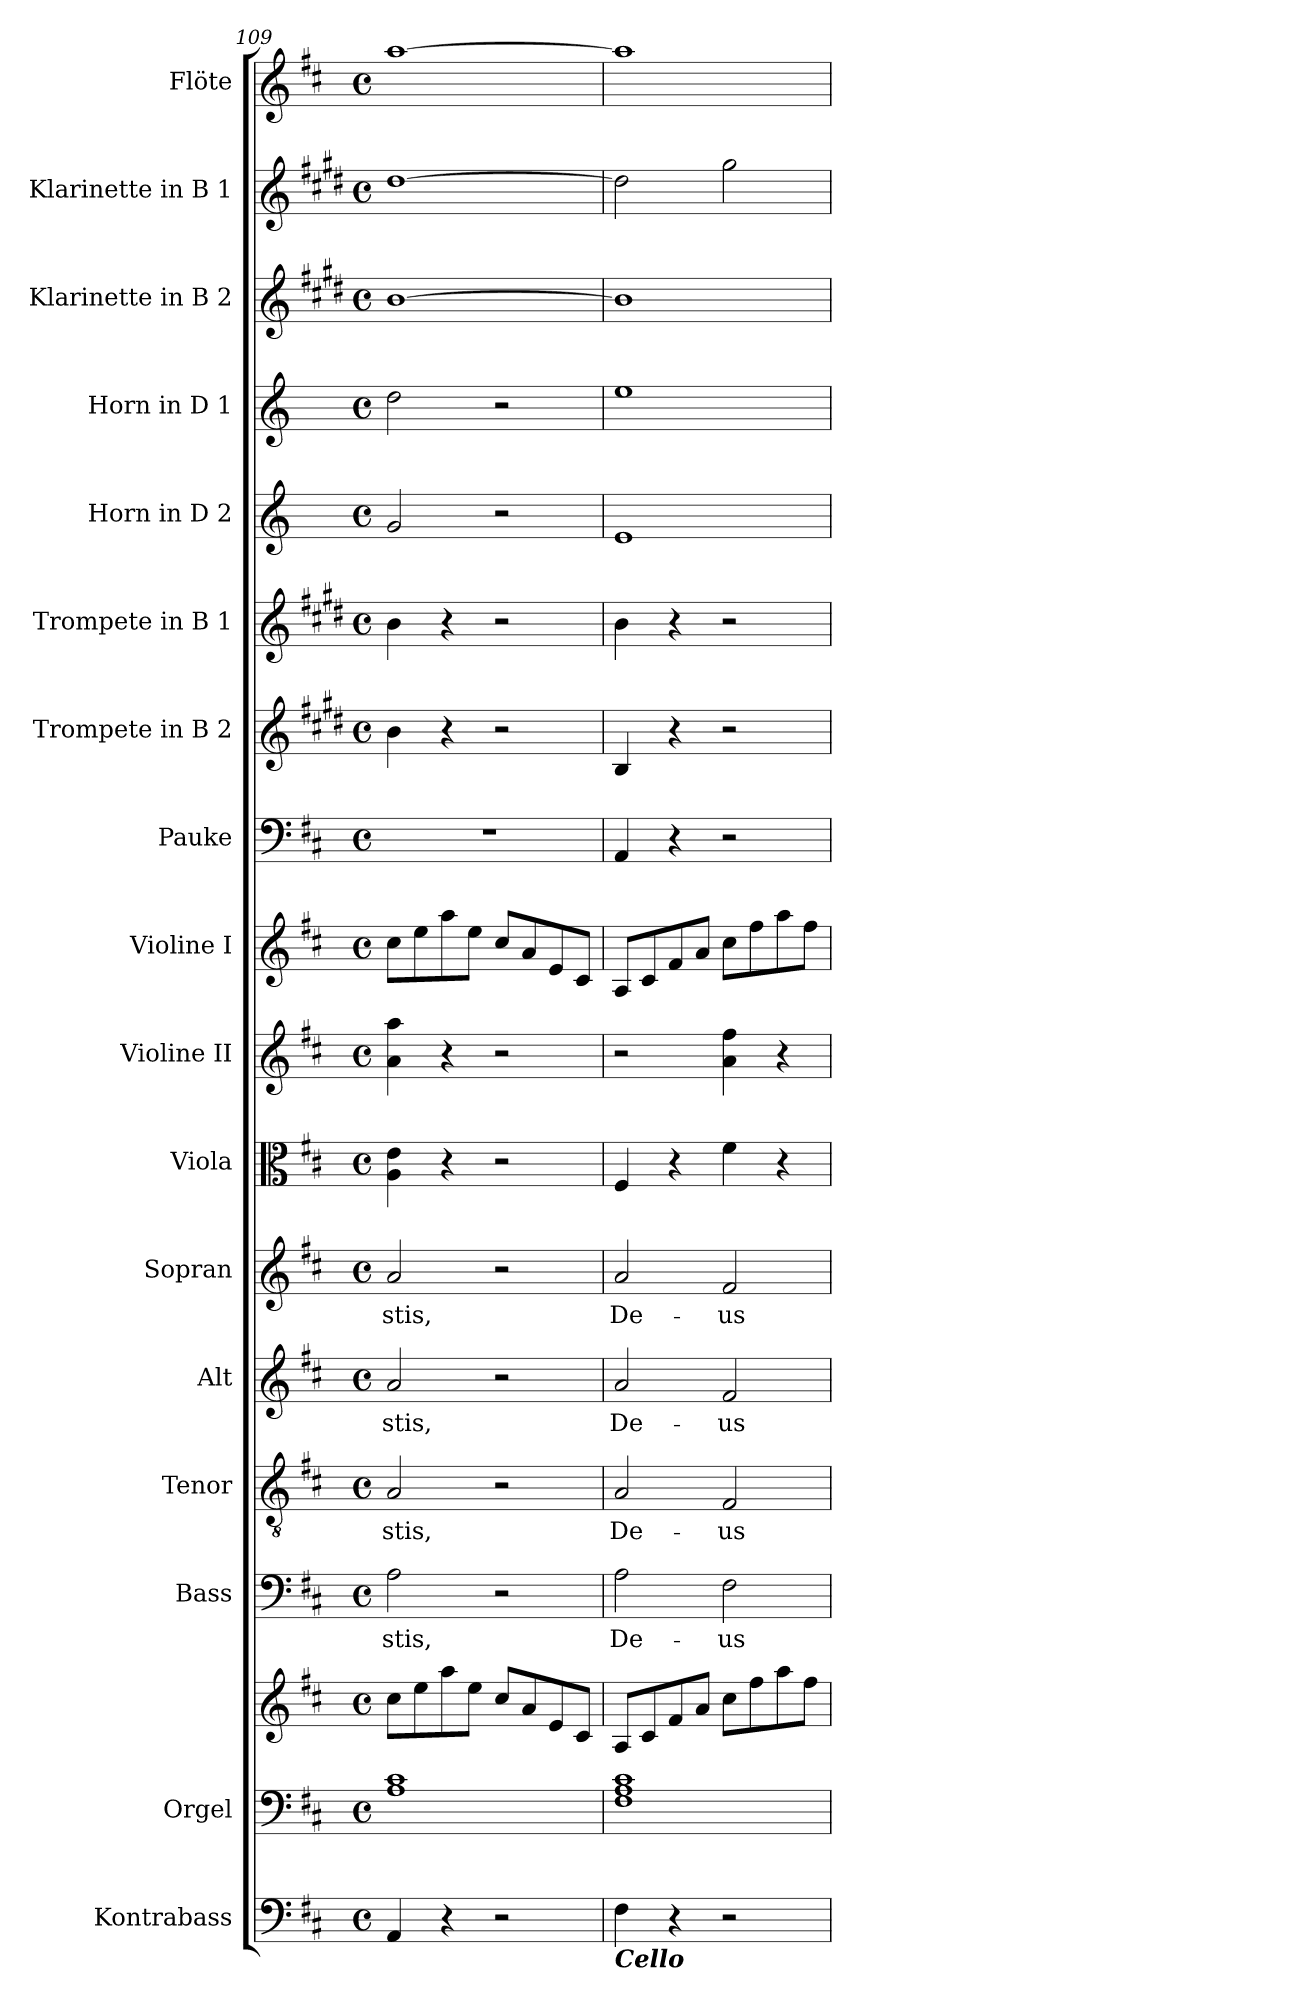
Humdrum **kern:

**kern	**kern	**kern	**kern	**text	**kern	**text	**kern	**text	**kern	**text	**kern	**kern	**kern	**kern	**kern	**kern	**kern	**kern	**kern	**kern	**kern
*part17	*part16	*part16	*part15	*part15	*part14	*part14	*part13	*part13	*part12	*part12	*part11	*part10	*part9	*part8	*part7	*part6	*part5	*part4	*part3	*part2	*part1
*staff18	*staff17	*staff16	*staff15	*staff15	*staff14	*staff14	*staff13	*staff13	*staff12	*staff12	*staff11	*staff10	*staff9	*staff8	*staff7	*staff6	*staff5	*staff4	*staff3	*staff2	*staff1
*I"Kontrabass	*I"Orgel	*	*I"Bass	*	*I"Tenor	*	*I"Alt	*	*I"Sopran	*	*I"Viola	*I"Violine II	*I"Violine I	*I"Pauke	*I"Trompete in B 2	*I"Trompete in B 1	*I"Horn in D 2	*I"Horn in D 1	*I"Klarinette in B 2	*I"Klarinette in B 1	*I"Flöte
*I'Kb.	*I'Org.	*	*I'B	*	*I'T	*	*I'A	*	*I'S	*	*I'Vla.	*I'Vl. II	*I'Vl. I	*I'Pk.	*I'Trp. 2	*I'Trp. 1	*I'Hrn. 2	*I'Hrn. 1	*I'Kl. 2	*I'Kl. 1	*I'Fl.
*clefF4	*clefF4	*clefG2	*clefF4	*	*clefGv2	*	*clefG2	*	*clefG2	*	*clefC3	*clefG2	*clefG2	*clefF4	*clefG2	*clefG2	*clefG2	*clefG2	*clefG2	*clefG2	*clefG2
*ITrd7c12	*	*	*	*	*	*	*	*	*	*	*	*	*	*	*ITrd1c2	*ITrd1c2	*ITrd-1c-2	*ITrd-1c-2	*ITrd1c2	*ITrd1c2	*
*k[f#c#]	*k[f#c#]	*k[f#c#]	*k[f#c#]	*	*k[f#c#]	*	*k[f#c#]	*	*k[f#c#]	*	*k[f#c#]	*k[f#c#]	*k[f#c#]	*k[f#c#]	*k[f#c#]	*k[f#c#]	*k[f#c#]	*k[f#c#]	*k[f#c#]	*k[f#c#]	*k[f#c#]
*D:	*D:	*D:	*D:	*	*D:	*	*D:	*	*D:	*	*D:	*D:	*D:	*D:	*D:	*D:	*D:	*D:	*D:	*D:	*D:
*M4/4	*M4/4	*M4/4	*M4/4	*	*M4/4	*	*M4/4	*	*M4/4	*	*M4/4	*M4/4	*M4/4	*M4/4	*M4/4	*M4/4	*M4/4	*M4/4	*M4/4	*M4/4	*M4/4
*met(c)	*met(c)	*met(c)	*met(c)	*	*met(c)	*	*met(c)	*	*met(c)	*	*met(c)	*met(c)	*met(c)	*met(c)	*met(c)	*met(c)	*met(c)	*met(c)	*met(c)	*met(c)	*met(c)
=109	=109	=109	=109	=109	=109	=109	=109	=109	=109	=109	=109	=109	=109	=109	=109	=109	=109	=109	=109	=109	=109
!	!	!	!	!LO:LY:b	!	!LO:LY:b	!	!LO:LY:b	!	!LO:LY:b	!	!	!	!	!	!	!	!	!	!	!
4AAA/	1A 1c#	8cc#\L	2A\	-stis,	2A/	-stis,	2a/	-stis,	2a/	-stis,	4A\ 4e\	4a\ 4aa\	8cc#\L	1r	4a\	4a\	2a/	2ee\	[1a	[1cc#	[1aa
.	.	8ee\	.	.	.	.	.	.	.	.	.	.	8ee\	.	.	.	.	.	.	.	.
4r	.	8aa\	.	.	.	.	.	.	.	.	4r	4r	8aa\	.	4r	4r	.	.	.	.	.
.	.	8ee\J	.	.	.	.	.	.	.	.	.	.	8ee\J	.	.	.	.	.	.	.	.
2r	.	8cc#/L	2r	.	2r	.	2r	.	2r	.	2r	2r	8cc#/L	.	2r	2r	2r	2r	.	.	.
.	.	8a/	.	.	.	.	.	.	.	.	.	.	8a/	.	.	.	.	.	.	.	.
.	.	8e/	.	.	.	.	.	.	.	.	.	.	8e/	.	.	.	.	.	.	.	.
.	.	8c#/J	.	.	.	.	.	.	.	.	.	.	8c#/J	.	.	.	.	.	.	.	.
=110	=110	=110	=110	=110	=110	=110	=110	=110	=110	=110	=110	=110	=110	=110	=110	=110	=110	=110	=110	=110	=110
!LO:TX:b:Bi:t=Cello	!	!	!	!	!	!	!	!	!	!	!	!	!	!	!	!	!	!	!	!	!
!	!	!	!	!LO:LY:b	!	!LO:LY:b	!	!LO:LY:b	!	!LO:LY:b	!	!	!	!	!	!	!	!	!	!	!
4FF#\	1F# 1A 1c#	8A/L	2A\	De-	2A/	De-	2a/	De-	2a/	De-	4F#/	2r	8A/L	4AA/	4A/	4a\	1f#	1ff#	1a]	2cc#\]	1aa]
.	.	8c#/	.	.	.	.	.	.	.	.	.	.	8c#/	.	.	.	.	.	.	.	.
4r	.	8f#/	.	.	.	.	.	.	.	.	4r	.	8f#/	4r	4r	4r	.	.	.	.	.
.	.	8a/J	.	.	.	.	.	.	.	.	.	.	8a/J	.	.	.	.	.	.	.	.
!	!	!	!	!LO:LY:b	!	!LO:LY:b	!	!LO:LY:b	!	!LO:LY:b	!	!	!	!	!	!	!	!	!	!	!
2r	.	8cc#\L	2F#\	-us	2F#/	-us	2f#/	-us	2f#/	-us	4f#\	4a\ 4ff#\	8cc#\L	2r	2r	2r	.	.	.	2ff#\	.
.	.	8ff#\	.	.	.	.	.	.	.	.	.	.	8ff#\	.	.	.	.	.	.	.	.
.	.	8aa\	.	.	.	.	.	.	.	.	4r	4r	8aa\	.	.	.	.	.	.	.	.
.	.	8ff#\J	.	.	.	.	.	.	.	.	.	.	8ff#\J	.	.	.	.	.	.	.	.
=	=	=	=	=	=	=	=	=	=	=	=	=	=	=	=	=	=	=	=	=	=
*-	*-	*-	*-	*-	*-	*-	*-	*-	*-	*-	*-	*-	*-	*-	*-	*-	*-	*-	*-	*-	*-
